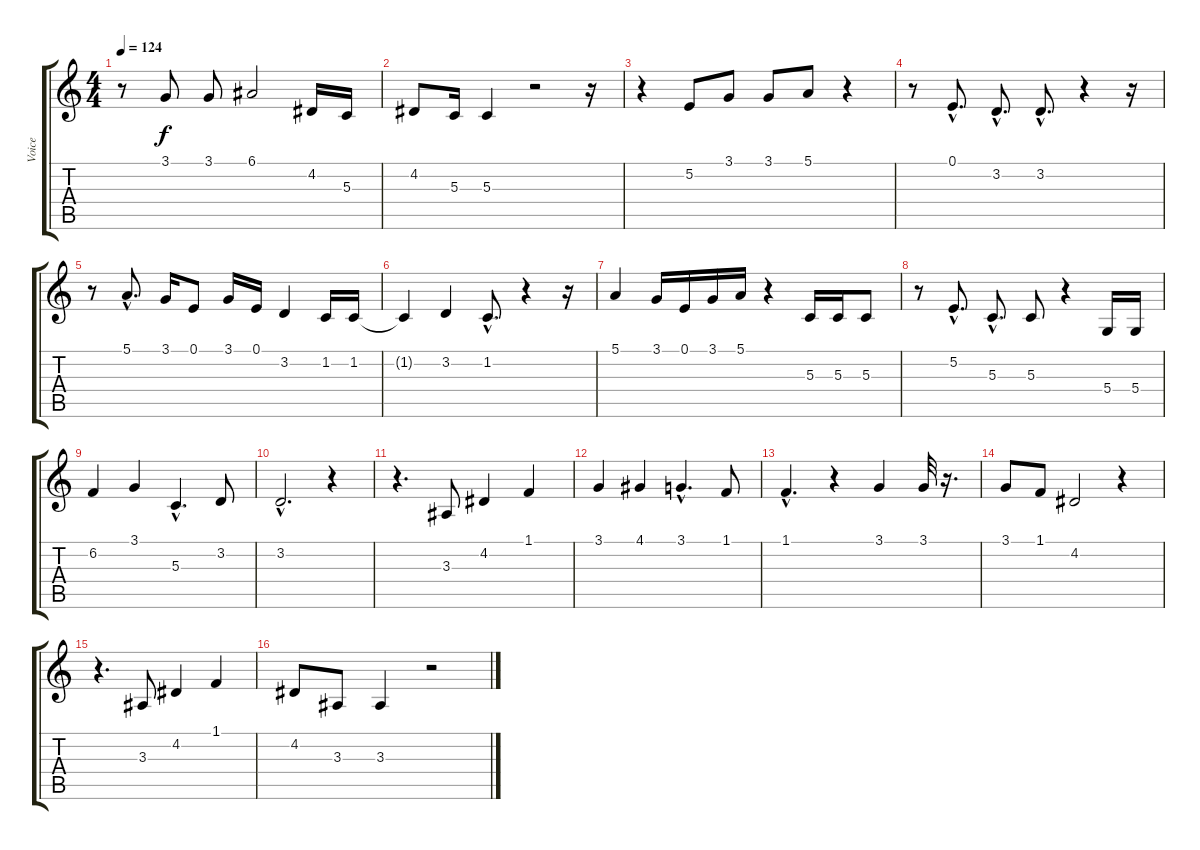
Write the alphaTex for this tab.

\track ("Voice" "Voice") {instrument altosax}
\staff {score tabs}
\tuning (E4 B3 G3 D3 A2 E2) {hide}
\ts (4 4)
\tempo 124
\clef g2
\ks c
r.8{dy f} 3.1.8 3.1.8 6.1.2 4.2.16 5.3.16 |
4.2.8 5.3.16 5.3.4 r.2 r.16 |
r.4 5.2.8 3.1.8 3.1.8 5.1.8 r.4 |
r.8 0.1{hac}.8{d} 3.2{hac}.8{d} 3.2{hac}.8{d} r.4 r.16 |
r.8 5.1{hac}.8{d} 3.1.16 0.1.8 3.1.16 0.1.16 3.2.4 1.2.16 1.2.16 |
1.2{t}.4 3.2.4 1.2{hac}.8{d} r.4 r.16 |
5.1.4 3.1.16 0.1.16 3.1.16 5.1.16 r.4 5.3.16 5.3.16 5.3.8 |
r.8 5.2{hac}.8{d} 5.3{hac}.8{d} 5.3.8 r.4 5.4.16 5.4.16 |
6.2.4 3.1.4 5.3{hac}.4{d} 3.2.8 |
3.2{hac}.2{d} r.4 |
r.4{d} 3.3.8 4.2.4 1.1.4 |
3.1.4 4.1.4 3.1{hac}.4{d} 1.1.8 |
1.1{hac}.4{d} r.4 3.1.4 3.1.32 r.16{d} |
3.1.8 1.1.8 4.2.2 r.4 |
r.4{d} 3.3.8 4.2.4 1.1.4 |
4.2.8 3.3.8 3.3.4 r.2
